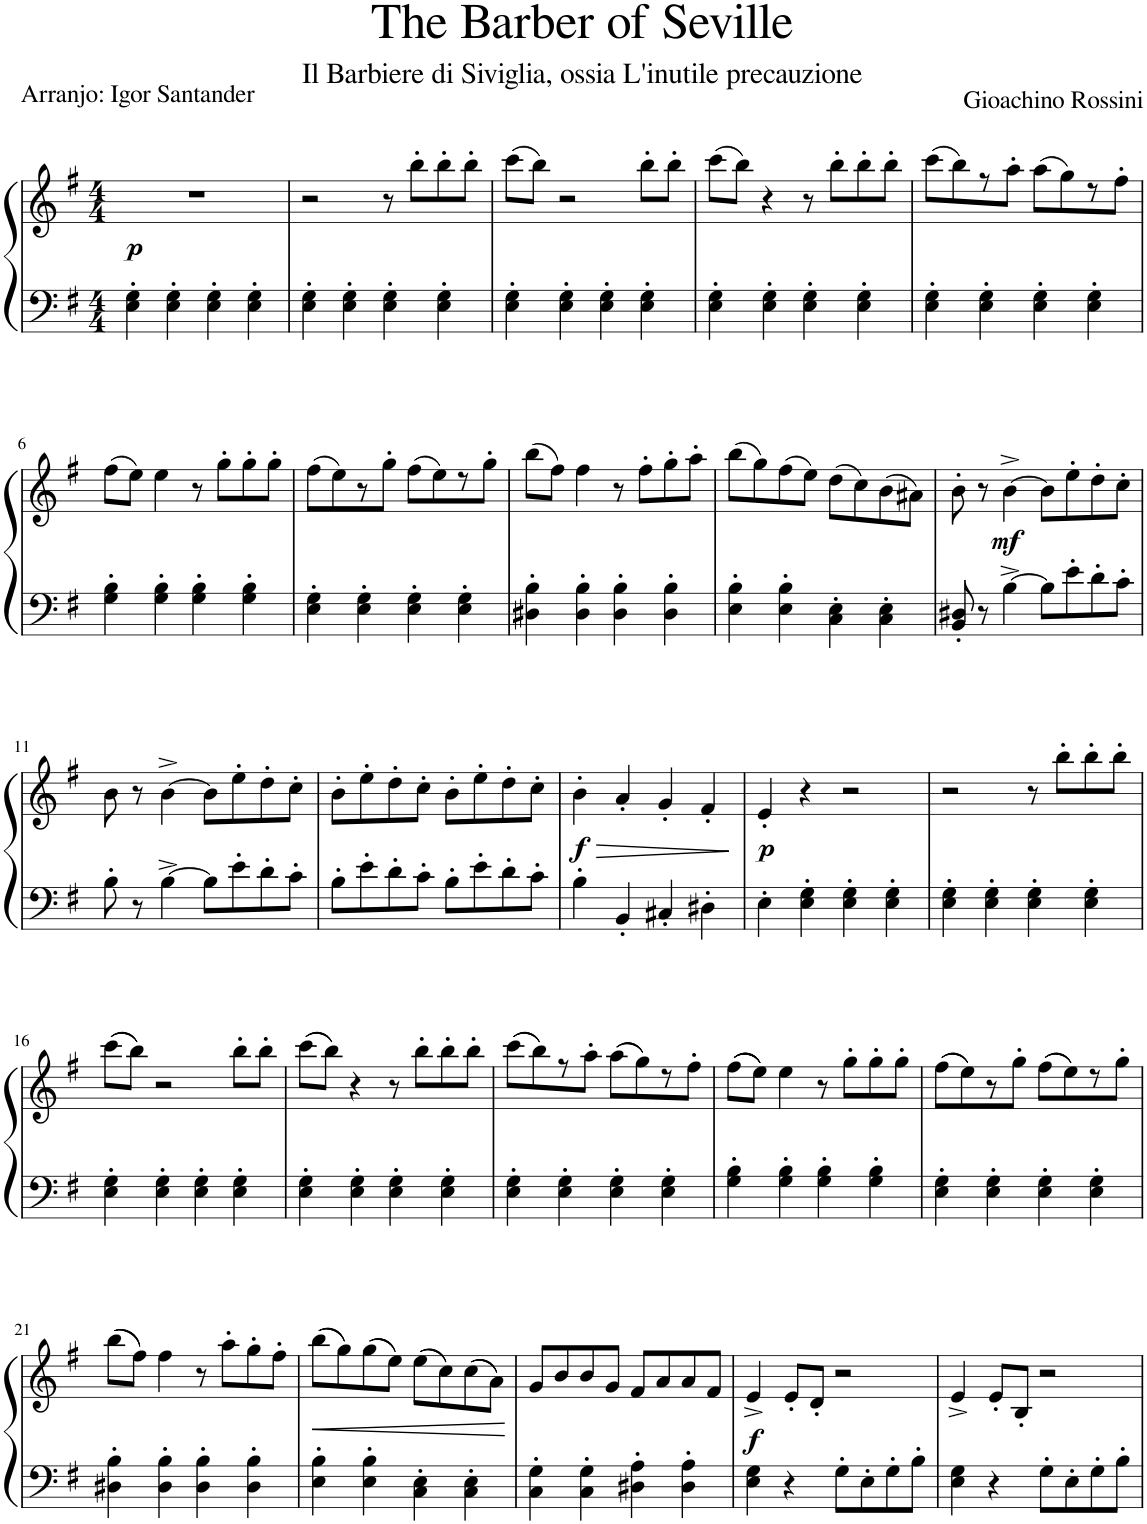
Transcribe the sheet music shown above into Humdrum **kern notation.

**kern	**kern	**dynam
*part1	*part1	*part1
*staff2	*staff1	*staff1/2
*I"Piano	*	*
*I'Pno.	*	*
*clefF4	*clefG2	*
*k[f#]	*k[f#]	*
*M4/4	*M4/4	*
=1	=1	=1
!	!	!LO:DY:b
4E\' 4G\'	1r	p
4E\' 4G\'	.	.
4E\' 4G\'	.	.
4E\' 4G\'	.	.
=2	=2	=2
4E\' 4G\'	2r	.
4E\' 4G\'	.	.
4E\' 4G\'	8r	.
.	8bb'\L	.
4E\' 4G\'	8bb'\	.
.	8bb'\J	.
=3	=3	=3
4E\' 4G\'	(8ccc\L	.
.	8bb\J)	.
4E\' 4G\'	2r	.
4E\' 4G\'	.	.
4E\' 4G\'	8bb'\L	.
.	8bb'\J	.
=4	=4	=4
4E\' 4G\'	(8ccc\L	.
.	8bb\J)	.
4E\' 4G\'	4r	.
4E\' 4G\'	8r	.
.	8bb'\L	.
4E\' 4G\'	8bb'\	.
.	8bb'\J	.
=5	=5	=5
4E\' 4G\'	(8ccc\L	.
.	8bb\)	.
4E\' 4G\'	8r	.
.	8aa'\J	.
4E\' 4G\'	(8aa\L	.
.	8gg\)	.
4E\' 4G\'	8r	.
.	8ff#'\J	.
!!LO:LB:g=z
=6	=6	=6
4G\' 4B\'	(8ff#\L	.
.	8ee\J)	.
4G\' 4B\'	4ee\	.
4G\' 4B\'	8r	.
.	8gg'\L	.
4G\' 4B\'	8gg'\	.
.	8gg'\J	.
=7	=7	=7
4E\' 4G\'	(8ff#\L	.
.	8ee\)	.
4E\' 4G\'	8r	.
.	8gg'\J	.
4E\' 4G\'	(8ff#\L	.
.	8ee\)	.
4E\' 4G\'	8r	.
.	8gg'\J	.
=8	=8	=8
4D#X\' 4B\'	(8bb\L	.
.	8ff#\J)	.
4D#\' 4B\'	4ff#\	.
4D#\' 4B\'	8r	.
.	8ff#'\L	.
4D#\' 4B\'	8gg'\	.
.	8aa'\J	.
=9	=9	=9
4E\' 4B\'	(8bb\L	.
.	8gg\)	.
4E\' 4B\'	(8ff#\	.
.	8ee\J)	.
4C\' 4E\'	(8dd\L	.
.	8cc\)	.
4C\' 4E\'	(8b\	.
.	8a#X\J)	.
=10	=10	=10
8BB/' 8D#X/'	8b'\	.
8r	8r	.
!	!	!LO:DY:b
[4B^\	[4b^\	mf
8B\L]	8b\L]	.
8e'\	8ee'\	.
8d'\	8dd'\	.
8c'\J	8cc'\J	.
!!LO:LB:g=z
=11	=11	=11
8B'\	8b\	.
8r	8r	.
[4B^\	[4b^\	.
8B\L]	8b\L]	.
8e'\	8ee'\	.
8d'\	8dd'\	.
8c'\J	8cc'\J	.
=12	=12	=12
8B'\L	8b'\L	.
8e'\	8ee'\	.
8d'\	8dd'\	.
8c'\J	8cc'\J	.
8B'\L	8b'\L	.
8e'\	8ee'\	.
8d'\	8dd'\	.
8c'\J	8cc'\J	.
=13	=13	=13
!	!	!LO:HP:b
!	!	!LO:DY:n=1:b
4B'\	4b'\	> f
4BB'/	4a'/	.
4C#X'/	4g'/	.
4D#X'\	4f#'/	.
.	.	]
=14	=14	=14
!	!	!LO:DY:b
4E'\	4e'/	p
4E\' 4G\'	4r	.
4E\' 4G\'	2r	.
4E\' 4G\'	.	.
=15	=15	=15
4E\' 4G\'	2r	.
4E\' 4G\'	.	.
4E\' 4G\'	8r	.
.	8bb'\L	.
4E\' 4G\'	8bb'\	.
.	8bb'\J	.
!!LO:LB:g=z
=16	=16	=16
4E\' 4G\'	((8ccc\L	.
.	8bb\J))	.
4E\' 4G\'	2r	.
4E\' 4G\'	.	.
4E\' 4G\'	8bb'\L	.
.	8bb'\J	.
=17	=17	=17
4E\' 4G\'	((8ccc\L	.
.	8bb\J))	.
4E\' 4G\'	4r	.
4E\' 4G\'	8r	.
.	8bb'\L	.
4E\' 4G\'	8bb'\	.
.	8bb'\J	.
=18	=18	=18
4E\' 4G\'	((8ccc\L	.
.	8bb\))	.
4E\' 4G\'	8r	.
.	8aa'\J	.
4E\' 4G\'	((8aa\L	.
.	8gg\))	.
4E\' 4G\'	8r	.
.	8ff#'\J	.
=19	=19	=19
4G\' 4B\'	(((8ff#\L	.
.	8ee\J)))	.
4G\' 4B\'	4ee\	.
4G\' 4B\'	8r	.
.	8gg'\L	.
4G\' 4B\'	8gg'\	.
.	8gg'\J	.
=20	=20	=20
4E\' 4G\'	((8ff#\L	.
.	8ee\))	.
4E\' 4G\'	8r	.
.	8gg'\J	.
4E\' 4G\'	((8ff#\L	.
.	8ee\))	.
4E\' 4G\'	8r	.
.	8gg'\J	.
!!LO:LB:g=z
=21	=21	=21
4D#X\' 4B\'	((8bb\L	.
.	8ff#\J))	.
4D#\' 4B\'	4ff#\	.
4D#\' 4B\'	8r	.
.	8aa'\L	.
4D#\' 4B\'	8gg'\	.
.	8ff#'\J	.
=22	=22	=22
!	!	!LO:HP:b
4E\' 4B\'	((8bb\L	<
.	8gg\))	.
4E\' 4B\'	((8gg\	.
.	8ee\J))	.
4C\' 4E\'	((8ee\L	.
.	8cc\))	.
4C\' 4E\'	((8cc\	.
.	8a\J))	.
.	.	[
=23	=23	=23
4C\' 4G\'	8g/L	.
.	8b/	.
4C\' 4G\'	8b/	.
.	8g/J	.
4D#X\' 4A\'	8f#/L	.
.	8a/	.
4D#\' 4A\'	8a/	.
.	8f#/J	.
=24	=24	=24
!	!	!LO:DY:b
4E\ 4G\	4e^/	f
4r	8e'/L	.
.	8d'/J	.
8G'\L	2r	.
8E'\	.	.
8G'\	.	.
8B'\J	.	.
=25	=25	=25
4E\ 4G\	4e^/	.
4r	8e'/L	.
.	8B'/J	.
8G'\L	2r	.
8E'\	.	.
8G'\	.	.
8B'\J	.	.
=	=	=
*-	*-	*-
